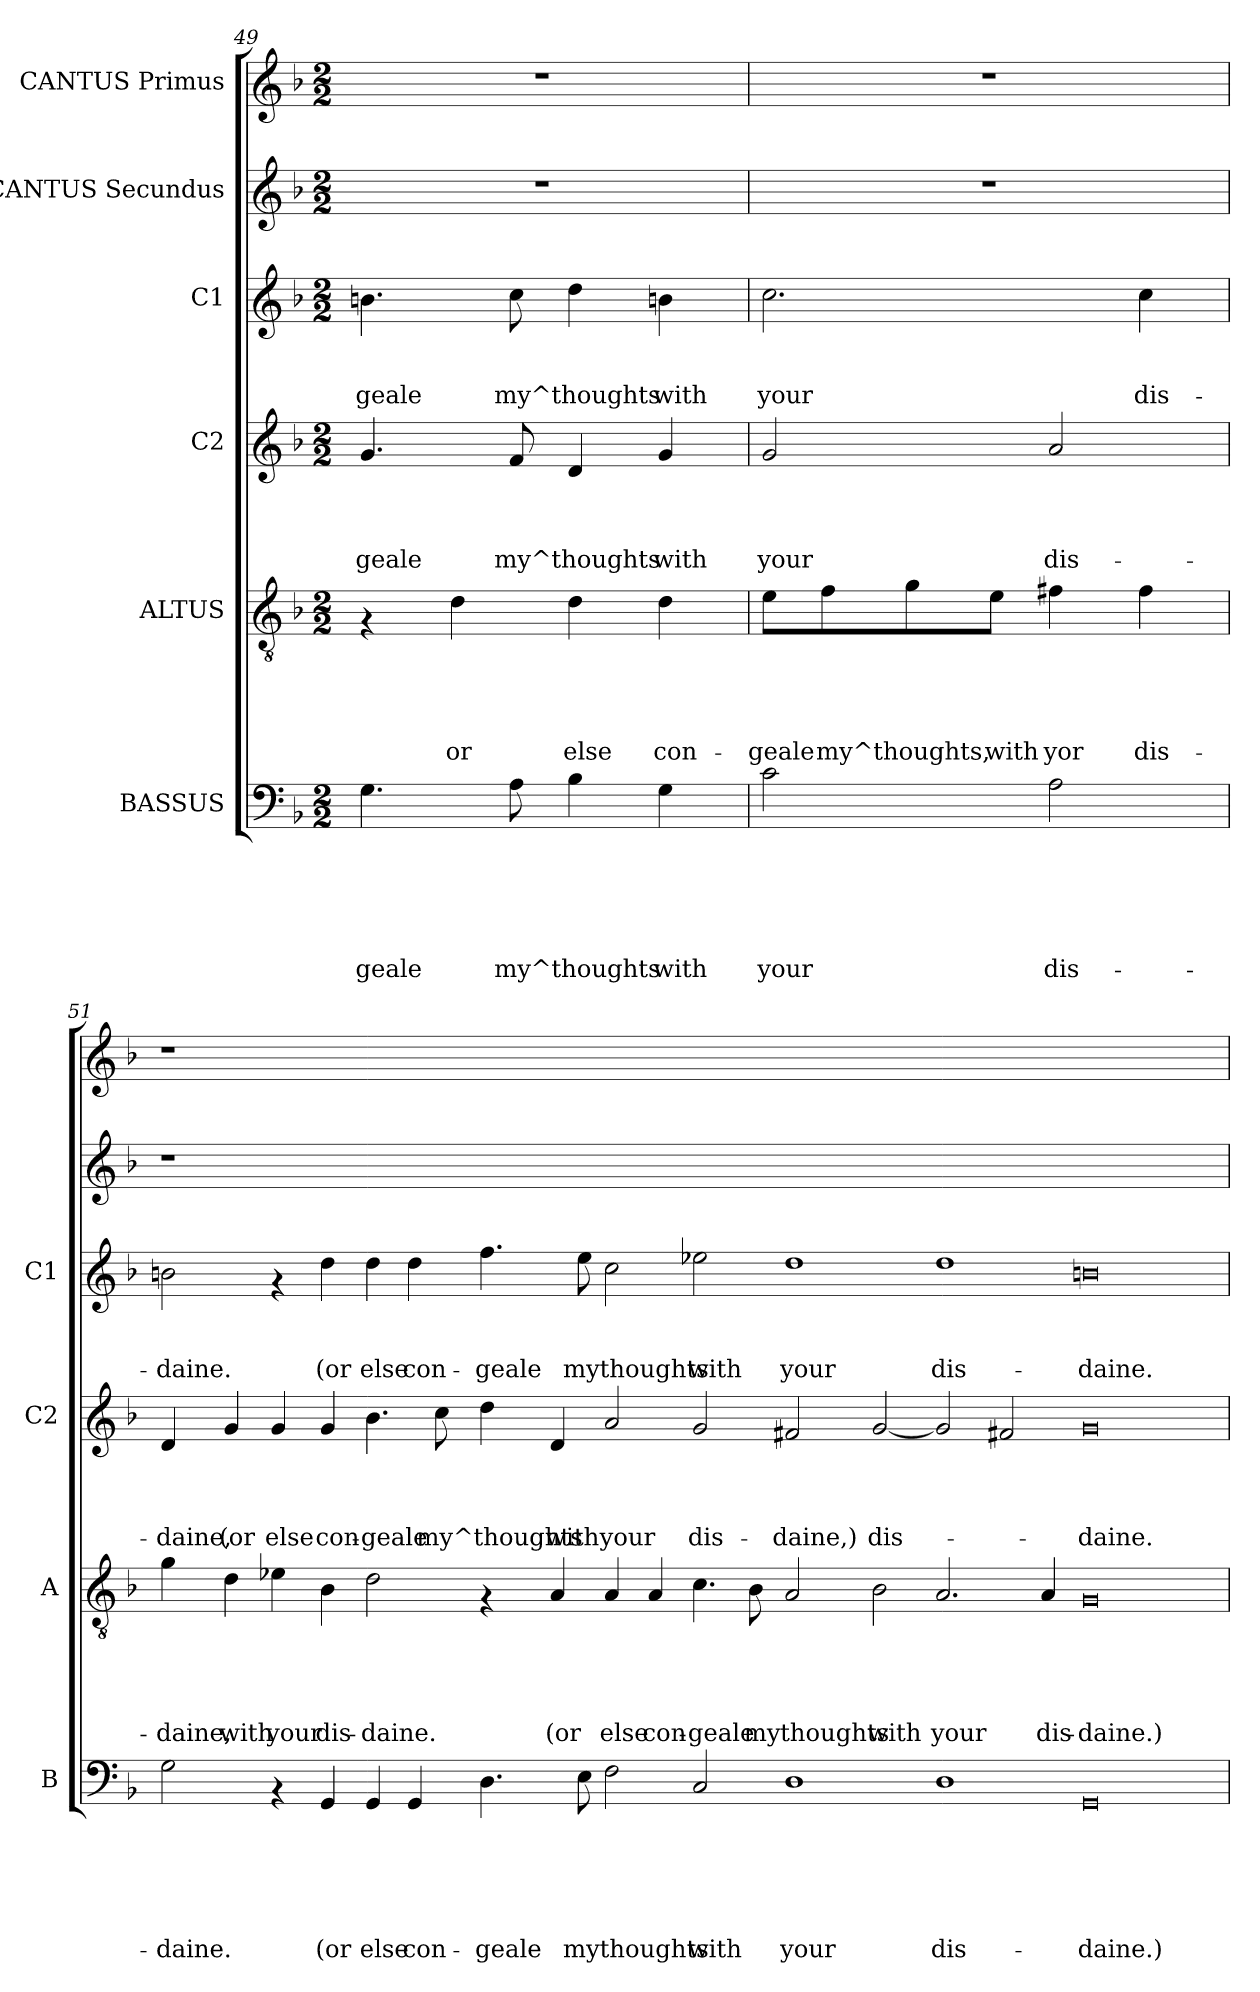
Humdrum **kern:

**kern	**text	**text	**text	**text	**text	**text	**kern	**text	**text	**text	**text	**text	**kern	**text	**text	**text	**text	**kern	**text	**text	**text	**kern	**kern
*part6	*part6	*part6	*part6	*part6	*part6	*part6	*part5	*part5	*part5	*part5	*part5	*part5	*part4	*part4	*part4	*part4	*part4	*part3	*part3	*part3	*part3	*part2	*part1
*staff6	*staff6	*staff6	*staff6	*staff6	*staff6	*staff6	*staff5	*staff5	*staff5	*staff5	*staff5	*staff5	*staff4	*staff4	*staff4	*staff4	*staff4	*staff3	*staff3	*staff3	*staff3	*staff2	*staff1
*I"BASSUS	*	*	*	*	*	*	*I"ALTUS	*	*	*	*	*	*I"C2	*	*	*	*	*I"C1	*	*	*	*I"CANTUS Secundus	*I"CANTUS Primus
*I'B	*	*	*	*	*	*	*I'A	*	*	*	*	*	*I'C2	*	*	*	*	*I'C1	*	*	*	*	*
*clefF4	*	*	*	*	*	*	*clefGv2	*	*	*	*	*	*clefG2	*	*	*	*	*clefG2	*	*	*	*clefG2	*clefG2
*k[b-]	*	*	*	*	*	*	*k[b-]	*	*	*	*	*	*k[b-]	*	*	*	*	*k[b-]	*	*	*	*k[b-]	*k[b-]
*F:	*	*	*	*	*	*	*F:	*	*	*	*	*	*F:	*	*	*	*	*F:	*	*	*	*F:	*F:
*M2/2	*	*	*	*	*	*	*M2/2	*	*	*	*	*	*M2/2	*	*	*	*	*M2/2	*	*	*	*M2/2	*M2/2
=49	=49	=49	=49	=49	=49	=49	=49	=49	=49	=49	=49	=49	=49	=49	=49	=49	=49	=49	=49	=49	=49	=49	=49
!	!	!	!	!	!	!LO:LY:b	!	!	!	!	!	!	!	!	!	!	!LO:LY:b	!	!	!	!LO:LY:b	!	!
4.G\	.	.	.	.	.	-geale	4rF	.	.	.	.	.	4.g/	.	.	.	-geale	4.bn\	.	.	-geale	1r	1r
!	!	!	!	!	!	!	!	!	!	!	!	!LO:LY:b	!	!	!	!	!	!	!	!	!	!	!
.	.	.	.	.	.	.	4d\	.	.	.	.	or	.	.	.	.	.	.	.	.	.	.	.
!	!	!	!	!	!	!LO:LY:b	!	!	!	!	!	!	!	!	!	!	!LO:LY:b	!	!	!	!LO:LY:b	!	!
8A\	.	.	.	.	.	my^thoughts	.	.	.	.	.	.	8f/	.	.	.	my^thoughts	8cc\	.	.	my^thoughts	.	.
!	!	!	!	!	!	!	!	!	!	!	!	!LO:LY:b	!	!	!	!	!	!	!	!	!	!	!
4B-\	.	.	.	.	.	.	4d\	.	.	.	.	else	4d/	.	.	.	.	4dd\	.	.	.	.	.
!	!	!	!	!	!	!LO:LY:b	!	!	!	!	!	!LO:LY:b	!	!	!	!	!LO:LY:b	!	!	!	!LO:LY:b	!	!
4G\	.	.	.	.	.	with	4d\	.	.	.	.	con-	4g/	.	.	.	with	4bn\	.	.	with	.	.
=50	=50	=50	=50	=50	=50	=50	=50	=50	=50	=50	=50	=50	=50	=50	=50	=50	=50	=50	=50	=50	=50	=50	=50
!	!	!	!	!	!	!LO:LY:b	!	!	!	!	!	!LO:LY:b	!	!	!	!	!LO:LY:b	!	!	!	!LO:LY:b	!	!
2c\	.	.	.	.	.	your	8e\L	.	.	.	.	-geale	2g/	.	.	.	your	2.cc\	.	.	your	1r	1r
!	!	!	!	!	!	!	!	!	!	!	!	!LO:LY:b	!	!	!	!	!	!	!	!	!	!	!
.	.	.	.	.	.	.	8f\	.	.	.	.	my^thoughts,	.	.	.	.	.	.	.	.	.	.	.
.	.	.	.	.	.	.	8g\	.	.	.	.	.	.	.	.	.	.	.	.	.	.	.	.
!	!	!	!	!	!	!	!	!	!	!	!	!LO:LY:b	!	!	!	!	!	!	!	!	!	!	!
.	.	.	.	.	.	.	8e\J	.	.	.	.	with	.	.	.	.	.	.	.	.	.	.	.
!	!	!	!	!	!	!LO:LY:b	!	!	!	!	!	!LO:LY:b	!	!	!	!	!LO:LY:b	!	!	!	!	!	!
2A\	.	.	.	.	.	dis-	4f#X\	.	.	.	.	yor	2a/	.	.	.	dis-	.	.	.	.	.	.
!	!	!	!	!	!	!	!	!	!	!	!	!LO:LY:b	!	!	!	!	!	!	!	!	!LO:LY:b	!	!
.	.	.	.	.	.	.	4f#\	.	.	.	.	dis-	.	.	.	.	.	4cc\	.	.	dis-	.	.
!!LO:PB:g=z
=51	=51	=51	=51	=51	=51	=51	=51	=51	=51	=51	=51	=51	=51	=51	=51	=51	=51	=51	=51	=51	=51	=51	=51
!	!	!	!	!	!	!LO:LY:b	!	!	!	!	!	!LO:LY:b	!	!	!	!	!LO:LY:b	!	!	!	!LO:LY:b	!	!
2G\	.	.	.	.	.	-daine.	4g\	.	.	.	.	-daine,	4d/	.	.	.	-daine,	2bn\	.	.	-daine.	1r	1r
!	!	!	!	!	!	!	!	!	!	!	!	!LO:LY:b	!	!	!	!	!LO:LY:b	!	!	!	!	!	!
.	.	.	.	.	.	.	4d\	.	.	.	.	with	4g/	.	.	.	(or	.	.	.	.	.	.
!	!	!	!	!	!	!	!	!	!	!	!	!LO:LY:b	!	!	!	!	!LO:LY:b	!	!	!	!	!	!
4rAA	.	.	.	.	.	.	4e-X\	.	.	.	.	your	4g/	.	.	.	else	4rf	.	.	.	.	.
!	!	!	!	!	!	!LO:LY:b	!	!	!	!	!	!LO:LY:b	!	!	!	!	!LO:LY:b	!	!	!	!LO:LY:b	!	!
4GG/	.	.	.	.	.	(or	4B-\	.	.	.	.	dis-	4g/	.	.	.	con-	4dd\	.	.	(or	.	.
!	!	!	!	!	!	!LO:LY:b	!	!	!	!	!	!LO:LY:b	!	!	!	!	!LO:LY:b	!	!	!	!LO:LY:b	!	!
4GG/	.	.	.	.	.	else	2d\	.	.	.	.	-daine.	4.b-\	.	.	.	-geale	4dd\	.	.	else	00.ryy	00.ryy
!	!	!	!	!	!	!LO:LY:b	!	!	!	!	!	!	!	!	!	!	!	!	!	!	!LO:LY:b	!	!
4GG/	.	.	.	.	.	con-	.	.	.	.	.	.	.	.	.	.	.	4dd\	.	.	con-	.	.
!	!	!	!	!	!	!	!	!	!	!	!	!	!	!	!	!	!LO:LY:b	!	!	!	!	!	!
.	.	.	.	.	.	.	.	.	.	.	.	.	8cc\	.	.	.	my^thoughts	.	.	.	.	.	.
!	!	!	!	!	!	!LO:LY:b	!	!	!	!	!	!	!	!	!	!	!	!	!	!	!LO:LY:b	!	!
4.D\	.	.	.	.	.	-geale	4rF	.	.	.	.	.	4dd\	.	.	.	.	4.ff\	.	.	-geale	.	.
!	!	!	!	!	!	!	!	!	!	!	!	!LO:LY:b	!	!	!	!	!LO:LY:b	!	!	!	!	!	!
.	.	.	.	.	.	.	4A/	.	.	.	.	(or	4d/	.	.	.	with	.	.	.	.	.	.
!	!	!	!	!	!	!LO:LY:b	!	!	!	!	!	!	!	!	!	!	!	!	!	!	!LO:LY:b	!	!
8E\	.	.	.	.	.	my	.	.	.	.	.	.	.	.	.	.	.	8ee\	.	.	my	.	.
!	!	!	!	!	!	!LO:LY:b	!	!	!	!	!	!LO:LY:b	!	!	!	!	!LO:LY:b	!	!	!	!LO:LY:b	!	!
2F\	.	.	.	.	.	thoughts	4A/	.	.	.	.	else	2a/	.	.	.	your	2cc\	.	.	thoughts	.	.
!	!	!	!	!	!	!	!	!	!	!	!	!LO:LY:b	!	!	!	!	!	!	!	!	!	!	!
.	.	.	.	.	.	.	4A/	.	.	.	.	con-	.	.	.	.	.	.	.	.	.	.	.
!	!	!	!	!	!	!LO:LY:b	!	!	!	!	!	!LO:LY:b	!	!	!	!	!LO:LY:b	!	!	!	!LO:LY:b	!	!
2C/	.	.	.	.	.	with	4.c\	.	.	.	.	-geale	2g/	.	.	.	dis-	2ee-X\	.	.	with	.	.
!	!	!	!	!	!	!	!	!	!	!	!	!LO:LY:b	!	!	!	!	!	!	!	!	!	!	!
.	.	.	.	.	.	.	8B-\	.	.	.	.	my	.	.	.	.	.	.	.	.	.	.	.
!	!	!	!	!	!	!LO:LY:b	!	!	!	!	!	!LO:LY:b	!	!	!	!	!LO:LY:b	!	!	!	!LO:LY:b	!	!
1D	.	.	.	.	.	your	2A/	.	.	.	.	thoughts	2f#X/	.	.	.	-daine,)	1dd	.	.	your	.	.
!	!	!	!	!	!	!	!	!	!	!	!	!LO:LY:b	!	!	!	!	!LO:LY:b	!	!	!	!	!	!
.	.	.	.	.	.	.	2B-\	.	.	.	.	with	[<2g/	.	.	.	dis-	.	.	.	.	.	.
!	!	!	!	!	!	!LO:LY:b	!	!	!	!	!	!LO:LY:b	!	!	!	!	!	!	!	!	!LO:LY:b	!	!
1D	.	.	.	.	.	dis-	2.A/	.	.	.	.	your	2g/]	.	.	.	.	1dd	.	.	dis-	.	.
.	.	.	.	.	.	.	.	.	.	.	.	.	2f#X/	.	.	.	.	.	.	.	.	.	.
!	!	!	!	!	!	!	!	!	!	!	!	!LO:LY:b	!	!	!	!	!	!	!	!	!	!	!
.	.	.	.	.	.	.	4A/	.	.	.	.	dis-	.	.	.	.	.	.	.	.	.	.	.
!	!	!	!	!	!	!LO:LY:b	!	!	!	!	!	!LO:LY:b	!	!	!	!	!LO:LY:b	!	!	!	!LO:LY:b	!	!
0GG	.	.	.	.	.	-daine.)	0G	.	.	.	.	-daine.)	0g	.	.	.	-daine.	0bn	.	.	-daine.	.	.
=	=	=	=	=	=	=	=	=	=	=	=	=	=	=	=	=	=	=	=	=	=	=	=
*-	*-	*-	*-	*-	*-	*-	*-	*-	*-	*-	*-	*-	*-	*-	*-	*-	*-	*-	*-	*-	*-	*-	*-
